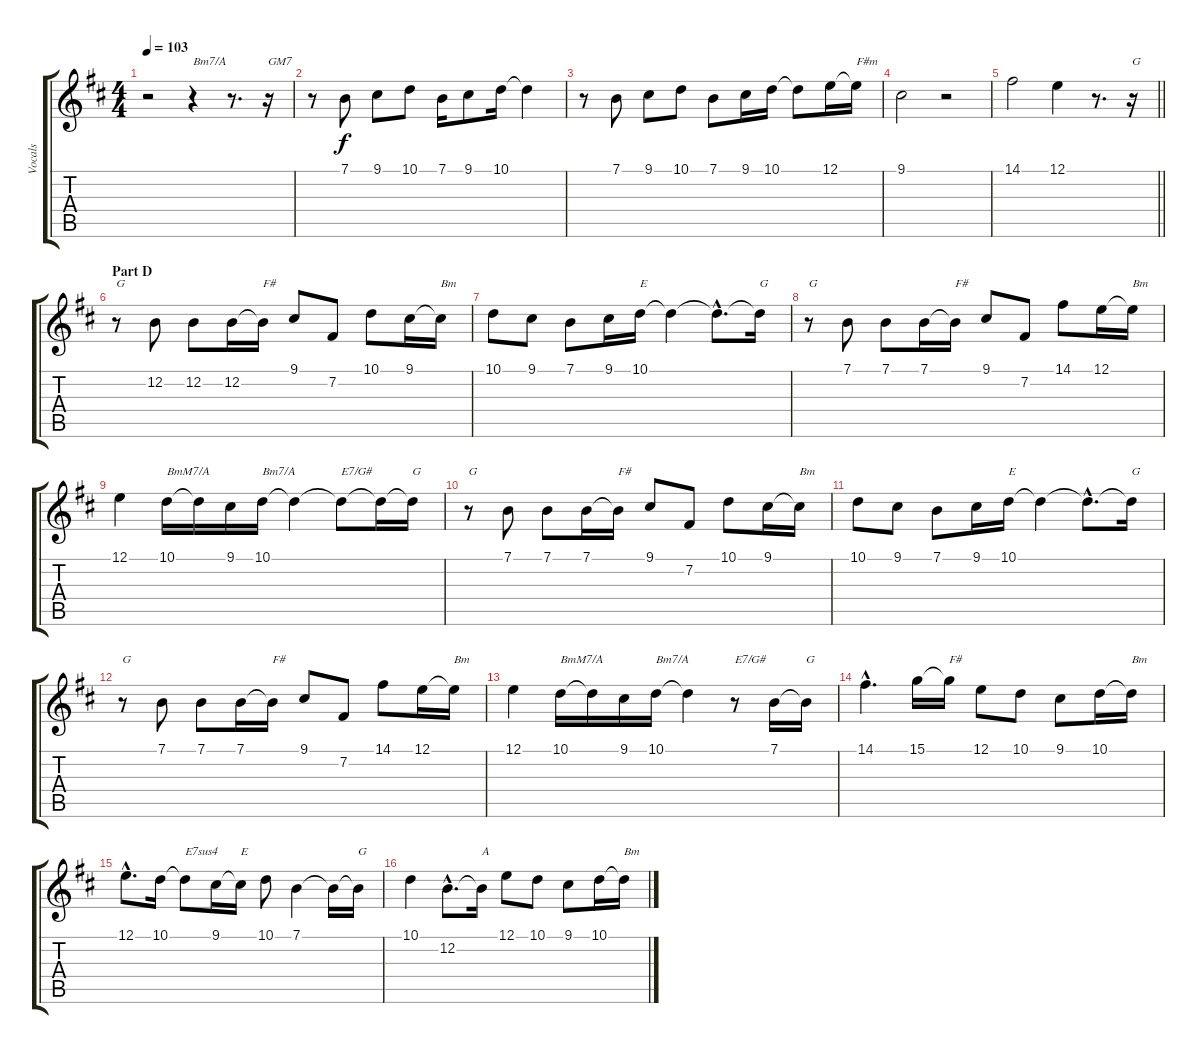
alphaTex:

\track ("Vocals" "Vocals") {instrument trumpet}
\staff {score tabs}
\tuning (E4 B3 G3 D3 A2 E2) {hide}
\ts (4 4)
\tempo 103
\clef g2
\ks d
r.2{dy f} r.4{txt "Bm7/A"} r.8{d} r.16{txt "GM7"} |
r.8 7.1.8 9.1.8 10.1.8 7.1.16 9.1.8 10.1.16 10.1{t}.4 |
r.8 7.1.8 9.1.8 10.1.8 7.1.8 9.1.16 10.1.16 10.1{t}.8 12.1.16 12.1{t}.16{txt "F#m"} |
9.1.2 r.2 |
\barLineRight lightlight
14.1.2 12.1.4 r.8{d} r.16{txt "G"} |
\section ("" "Part D")
r.8{txt "G"} 12.2.8 12.2.8 12.2.16 12.2{t}.16{txt "F#"} 9.1.8 7.2.8 10.1.8 9.1.16 9.1{t}.16{txt "Bm"} |
10.1.8 9.1.8 7.1.8 9.1.16 10.1.16{txt "E"} 10.1{t}.4 10.1{hac t}.8{d} 10.1{t}.16{txt "G"} |
r.8{txt "G"} 7.1.8 7.1.8 7.1.16 7.1{t}.16{txt "F#"} 9.1.8 7.2.8 14.1.8 12.1.16 12.1{t}.16{txt "Bm"} |
12.1.4 10.1.16{txt "BmM7/A"} 10.1{t}.16 9.1.16 10.1.16{txt "Bm7/A"} 10.1{t}.4 10.1{t}.8{txt "E7/G#"} 10.1{t}.16 10.1{t}.16{txt "G"} |
r.8{txt "G"} 7.1.8 7.1.8 7.1.16 7.1{t}.16{txt "F#"} 9.1.8 7.2.8 10.1.8 9.1.16 9.1{t}.16{txt "Bm"} |
10.1.8 9.1.8 7.1.8 9.1.16 10.1.16{txt "E"} 10.1{t}.4 10.1{hac t}.8{d} 10.1{t}.16{txt "G"} |
r.8{txt "G"} 7.1.8 7.1.8 7.1.16 7.1{t}.16{txt "F#"} 9.1.8 7.2.8 14.1.8 12.1.16 12.1{t}.16{txt "Bm"} |
12.1.4 10.1.16{txt "BmM7/A"} 10.1{t}.16 9.1.16 10.1.16{txt "Bm7/A"} 10.1{t}.4 r.8{txt "E7/G#"} 7.1.16 7.1{t}.16{txt "G"} |
14.1{hac}.4{d} 15.1.16 15.1{t}.16{txt "F#"} 12.1.8 10.1.8 9.1.8 10.1.16 10.1{t}.16{txt "Bm"} |
12.1{hac}.8{d} 10.1.16 10.1{t}.8{txt "E7sus4"} 9.1.16 9.1{t}.16{txt "E"} 10.1.8 7.1.4 7.1{t}.16 7.1{t}.16{txt "G"} |
10.1.4 12.2{hac}.8{d} 12.2{t}.16{txt "A"} 12.1.8 10.1.8 9.1.8 10.1.16 10.1{t}.16{txt "Bm"}
